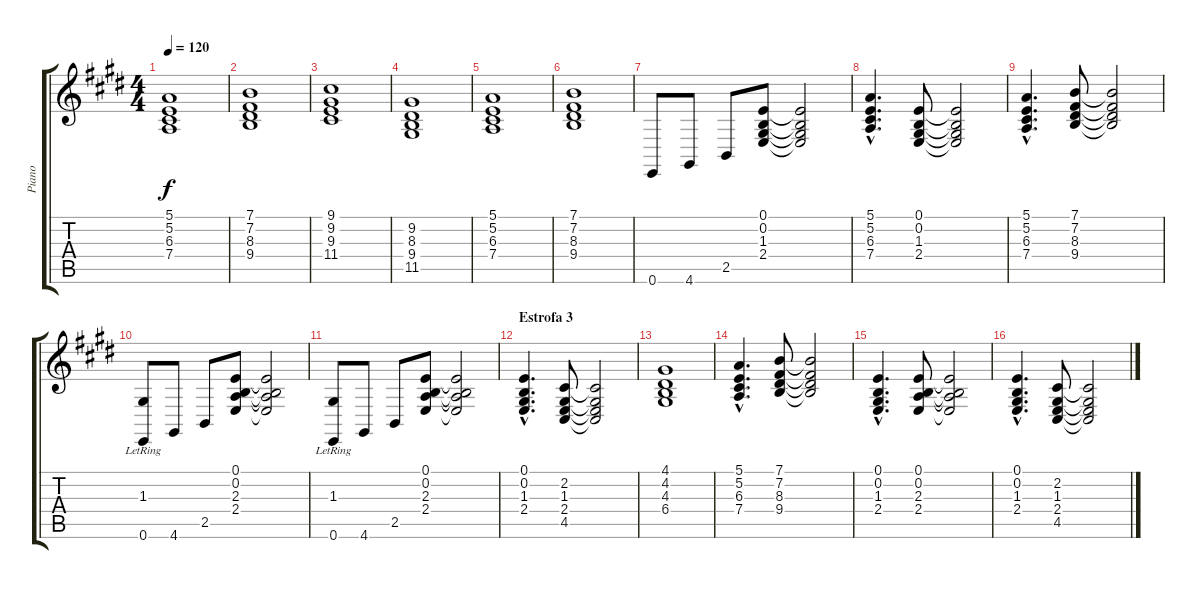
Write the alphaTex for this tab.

\track ("Piano" "Piano") {instrument acousticgrandpiano}
\staff {score tabs}
\tuning (E4 B3 G3 D3 A2 E2) {hide}
\ts (4 4)
\tempo 120
\clef g2
\ks e
(5.1 5.2 6.3 7.4).1{dy f} |
(7.1 7.2 8.3 9.4).1 |
(9.1 9.2 9.3 11.4).1 |
(9.2 8.3 9.4 11.5).1 |
(5.1 5.2 6.3 7.4).1 |
(7.1 7.2 8.3 9.4).1 |
0.6.8 4.6.8 2.5.8 (0.1 0.2 1.3 2.4).8 (0.1{t} 0.2{t} 1.3{t} 2.4{t}).2 |
(5.1{hac} 5.2{hac} 6.3{hac} 7.4{hac}).4{d} (0.1 0.2 1.3 2.4).8 (0.1{t} 0.2{t} 1.3{t} 2.4{t}).2 |
(5.1{hac} 5.2{hac} 6.3{hac} 7.4{hac}).4{d} (7.1 7.2 8.3 9.4).8 (7.1{t} 7.2{t} 8.3{t} 9.4{t}).2 |
(1.3{lr} 0.6).8 4.6.8 2.5.8 (0.1 0.2 2.3 2.4).8 (0.1{t} 0.2{t} 2.3{t} 2.4{t}).2 |
(1.3{lr} 0.6).8 4.6.8 2.5.8 (0.1 0.2 2.3 2.4).8 (0.1{t} 0.2{t} 2.3{t} 2.4{t}).2 |
\section ("" "Estrofa 3")
(0.1{hac} 0.2{hac} 1.3{hac} 2.4{hac}).4{d} (2.2 1.3 2.4 4.5).8 (2.2{t} 1.3{t} 2.4{t} 4.5{t}).2 |
(4.1 4.2 4.3 6.4).1 |
(5.1{hac} 5.2{hac} 6.3{hac} 7.4{hac}).4{d} (7.1 7.2 8.3 9.4).8 (7.1{t} 7.2{t} 8.3{t} 9.4{t}).2 |
(0.1{hac} 0.2{hac} 1.3{hac} 2.4{hac}).4{d} (0.1 0.2 2.3 2.4).8 (0.1{t} 0.2{t} 2.3{t} 2.4{t}).2 |
(0.1{hac} 0.2{hac} 1.3{hac} 2.4{hac}).4{d} (2.2 1.3 2.4 4.5).8 (2.2{t} 1.3{t} 2.4{t} 4.5{t}).2
